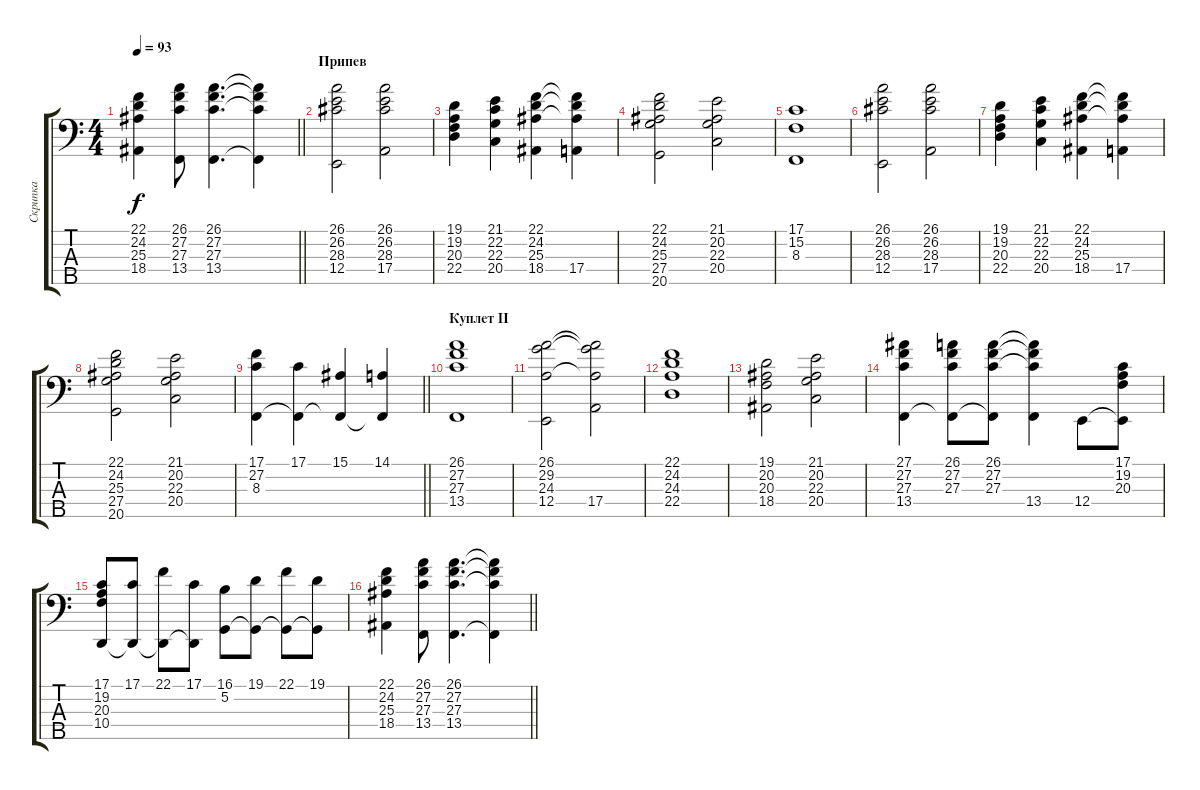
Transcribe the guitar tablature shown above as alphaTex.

\track ("Скрипка" "Скрипка") {instrument viola}
\staff {score tabs}
\tuning (G2 D2 A1 E1 B0) {hide}
\ts (4 4)
\tempo 93
\clef f4
\barLineRight lightlight
\ks c
(22.1 24.2 25.3 18.4).4{dy f} (26.1 27.2 27.3 13.4).8 (26.1 27.2 27.3 13.4).4{d} (26.1{t} 27.2{t} 27.3{t} 13.4{t}).4 |
\section ("" "Припев")
(26.1 26.2 28.3 12.4).2 (26.1 26.2 28.3 17.4).2 |
(19.1 19.2 20.3 22.4).4 (21.1 22.2 22.3 20.4).4 (22.1 24.2 25.3 18.4).4 (22.1{t} 24.2{t} 25.3{t} 17.4).4 |
(22.1 24.2 25.3 27.4 20.5).2 (21.1 20.2 22.3 20.4).2 |
(17.1 15.2 8.3).1 |
(26.1 26.2 28.3 12.4).2 (26.1 26.2 28.3 17.4).2 |
(19.1 19.2 20.3 22.4).4 (21.1 22.2 22.3 20.4).4 (22.1 24.2 25.3 18.4).4 (22.1{t} 24.2{t} 25.3{t} 17.4).4 |
(22.1 24.2 25.3 27.4 20.5).2 (21.1 20.2 22.3 20.4).2 |
\barLineRight lightlight
(17.1 27.2 8.3).4 (17.1 8.3{t}).4 (15.1 8.3{t}).4 (14.1 8.3{t}).4 |
\section ("" "Куплет II")
(26.1 27.2 27.3 13.4).1 |
(26.1 29.2 24.3 12.4).2 (26.1{t} 29.2{t} 24.3{t} 17.4).2 |
(22.1 24.2 24.3 22.4).1 |
(19.1 20.2 20.3 18.4).2 (21.1 20.2 22.3 20.4).2 |
(27.1 27.2 27.3 13.4).4 (26.1 27.2 27.3 13.4{t}).8 (26.1 27.2 27.3 13.4{t}).8 (26.1{t} 27.2{t} 27.3{t} 13.4).4 12.4.8 (17.1 19.2 20.3 12.4{t}).8 |
(17.1 19.2 20.3 10.4).8 (17.1 10.4{t}).8 (22.1 10.4{t}).8 (17.1 10.4{t}).8 (16.1 5.2).8 (19.1 5.2{t}).8 (22.1 5.2{t}).8 (19.1 5.2{t}).8 |
\barLineRight lightlight
(22.1 24.2 25.3 18.4).4 (26.1 27.2 27.3 13.4).8 (26.1 27.2 27.3 13.4).4{d} (26.1{t} 27.2{t} 27.3{t} 13.4{t}).4
